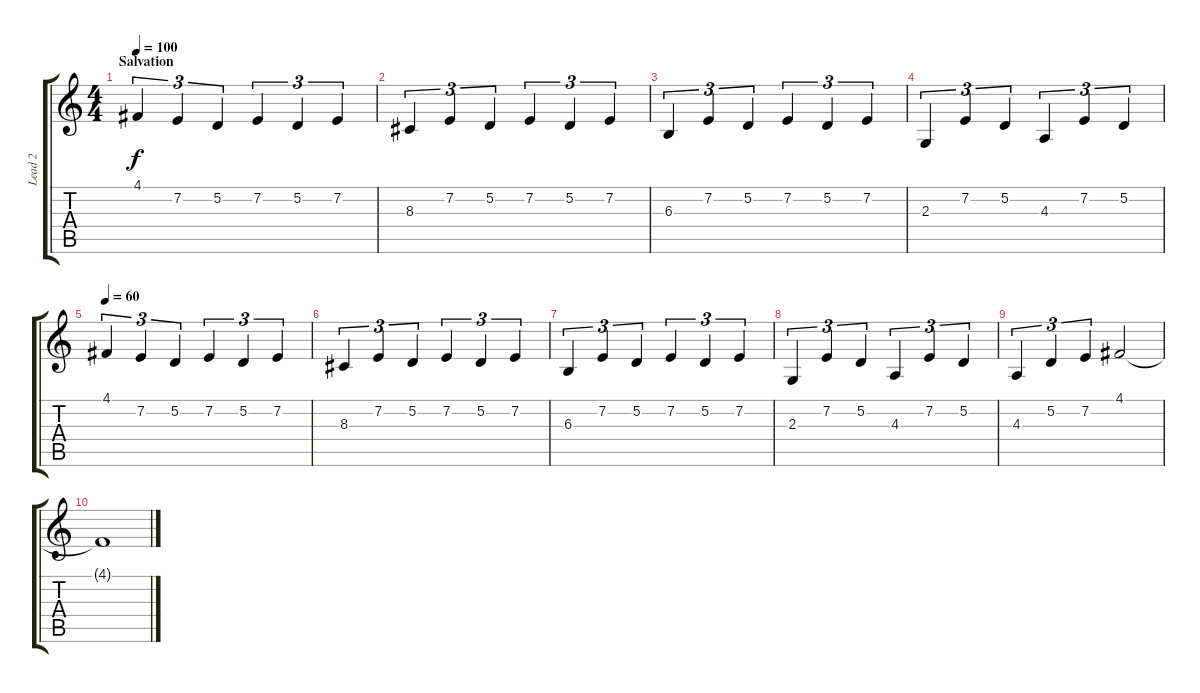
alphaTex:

\track ("Lead 2" "Lead 2") {instrument fx5brightness}
\staff {score tabs}
\tuning (D4 A3 F3 C3 G2 D2) {hide}
\ts (4 4)
\section ("" "Salvation")
\tempo 100
\clef g2
\ks c
4.1.4{tu (3 2) dy f instrument fx5brightness} 7.2.4{tu (3 2)} 5.2.4{tu (3 2)} 7.2.4{tu (3 2)} 5.2.4{tu (3 2)} 7.2.4{tu (3 2)} |
8.3.4{tu (3 2)} 7.2.4{tu (3 2)} 5.2.4{tu (3 2)} 7.2.4{tu (3 2)} 5.2.4{tu (3 2)} 7.2.4{tu (3 2)} |
6.3.4{tu (3 2)} 7.2.4{tu (3 2)} 5.2.4{tu (3 2)} 7.2.4{tu (3 2)} 5.2.4{tu (3 2)} 7.2.4{tu (3 2)} |
2.3.4{tu (3 2)} 7.2.4{tu (3 2)} 5.2.4{tu (3 2)} 4.3.4{tu (3 2)} 7.2.4{tu (3 2)} 5.2.4{tu (3 2)} |
\tempo 60
4.1.4{tu (3 2) instrument fx5brightness} 7.2.4{tu (3 2)} 5.2.4{tu (3 2)} 7.2.4{tu (3 2)} 5.2.4{tu (3 2)} 7.2.4{tu (3 2)} |
8.3.4{tu (3 2)} 7.2.4{tu (3 2)} 5.2.4{tu (3 2)} 7.2.4{tu (3 2)} 5.2.4{tu (3 2)} 7.2.4{tu (3 2)} |
6.3.4{tu (3 2)} 7.2.4{tu (3 2)} 5.2.4{tu (3 2)} 7.2.4{tu (3 2)} 5.2.4{tu (3 2)} 7.2.4{tu (3 2)} |
2.3.4{tu (3 2)} 7.2.4{tu (3 2)} 5.2.4{tu (3 2)} 4.3.4{tu (3 2)} 7.2.4{tu (3 2)} 5.2.4{tu (3 2)} |
4.3.4{tu (3 2)} 5.2.4{tu (3 2)} 7.2.4{tu (3 2)} 4.1.2 |
4.1{t}.1
